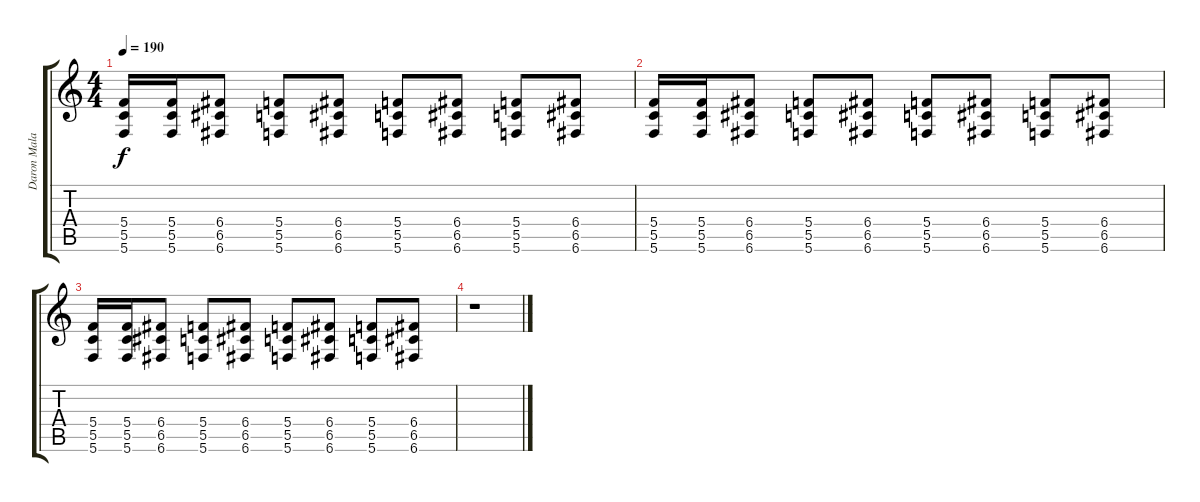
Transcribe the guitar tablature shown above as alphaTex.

\track ("Daron Malakian" "Daron Mala") {instrument distortionguitar}
\staff {score tabs}
\tuning (D4 A3 F3 C3 G2 C2) {hide}
\ts (4 4)
\tempo 190
\clef g2
\ks c
(5.4 5.5 5.6).16{dy f} (5.4 5.5 5.6).16 (6.4 6.5 6.6).8 (5.4 5.5 5.6).8 (6.4 6.5 6.6).8 (5.4 5.5 5.6).8 (6.4 6.5 6.6).8 (5.4 5.5 5.6).8 (6.4 6.5 6.6).8 |
(5.4 5.5 5.6).16 (5.4 5.5 5.6).16 (6.4 6.5 6.6).8 (5.4 5.5 5.6).8 (6.4 6.5 6.6).8 (5.4 5.5 5.6).8 (6.4 6.5 6.6).8 (5.4 5.5 5.6).8 (6.4 6.5 6.6).8 |
(5.4 5.5 5.6).16 (5.4 5.5 5.6).16 (6.4 6.5 6.6).8 (5.4 5.5 5.6).8 (6.4 6.5 6.6).8 (5.4 5.5 5.6).8 (6.4 6.5 6.6).8 (5.4 5.5 5.6).8 (6.4 6.5 6.6).8 |
r.1
